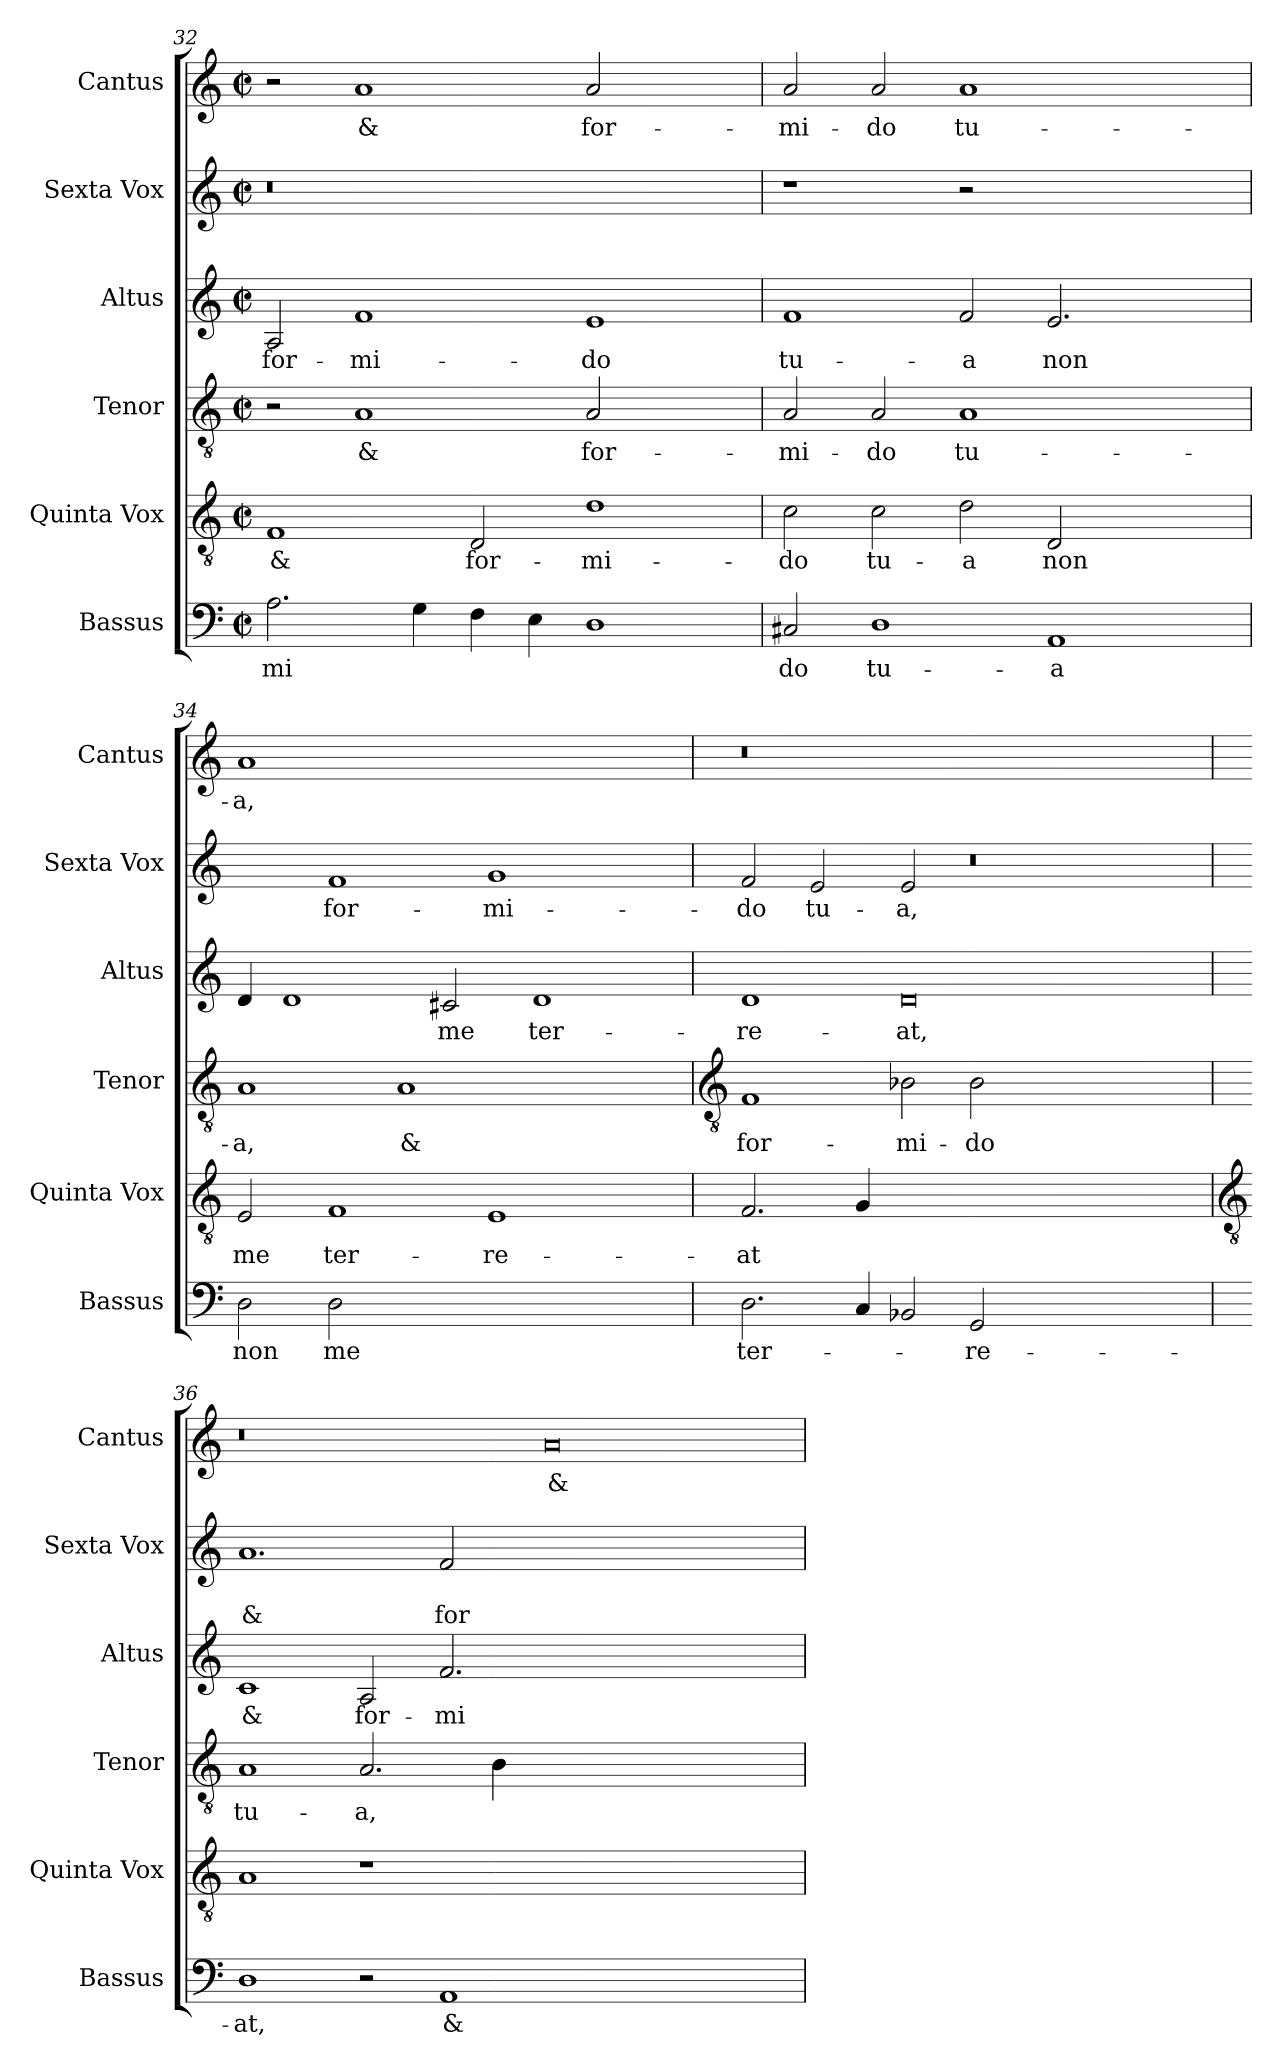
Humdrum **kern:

**kern	**text	**kern	**text	**kern	**text	**kern	**text	**kern	**text	**text	**kern	**text
*part6	*part6	*part5	*part5	*part4	*part4	*part3	*part3	*part2	*part2	*part2	*part1	*part1
*staff6	*staff6	*staff5	*staff5	*staff4	*staff4	*staff3	*staff3	*staff2	*staff2	*staff2	*staff1	*staff1
*I"Bassus	*	*I"Quinta Vox	*	*I"Tenor	*	*I"Altus	*	*I"Sexta Vox	*	*	*I"Cantus	*
*I'Bassus	*	*I'Quinta Vox	*	*I'Tenor	*	*I'Altus	*	*I'Sexta Vox	*	*	*I'Cantus	*
*clefF4	*	*clefGv2	*	*clefGv2	*	*clefG2	*	*clefG2	*	*	*clefG2	*
*k[]	*	*k[]	*	*k[]	*	*k[]	*	*k[]	*	*	*k[]	*
*C:	*	*C:	*	*C:	*	*C:	*	*C:	*	*	*C:	*
*M4/2	*	*M4/2	*	*M4/2	*	*M4/2	*	*M4/2	*	*	*M4/2	*
*met(c|)	*	*met(c|)	*	*met(c|)	*	*met(c|)	*	*met(c|)	*	*	*met(c|)	*
=32A	=32A	=32A	=32A	=32A	=32A	=32A	=32A	=32A	=32A	=32A	=32A	=32A
!	!LO:LY:b	!	!LO:LY:b	!	!	!	!LO:LY:b	!	!	!	!	!
*	*	*	*	*	*	*	*	*	*	*	*^	*
2.A	-mi	1F	&	2r	.	2A	for-	0r	.	.	2r	1ryy	.
!	!	!	!	!	!LO:LY:b	!	!LO:LY:b	!	!	!	!	!	!LO:LY:b
.	.	.	.	1A	&	1f	-mi-	.	.	.	1a	.	&
4G	.	.	.	.	.	.	.	.	.	.	.	.	.
!	!	!	!LO:LY:b	!	!	!	!	!	!	!	!	!	!
4F	.	2D	for-	.	.	.	.	.	.	.	.	2ryy	.
4E	.	.	.	.	.	.	.	.	.	.	.	.	.
!	!	!	!LO:LY:b	!	!LO:LY:b	!	!LO:LY:b	!	!	!	!	!	!LO:LY:b
1D	.	1d	-mi-	2A	for-	1e	-do	.	.	.	2a	2ryy	for-
.	.	.	.	2ryy	.	.	.	2ryy	.	.	2ryy	2ryy	.
=33A	=33A	=33A	=33A	=33A	=33A	=33A	=33A	=33A	=33A	=33A	=33A	=33A	=33A
!	!LO:LY:b	!	!LO:LY:b	!	!LO:LY:b	!	!LO:LY:b	!	!	!	!	!	!LO:LY:b
2C#X	do	2c	-do	2A	-mi-	1f	tu-	1r	.	.	2a	0ryy	-mi-
!	!LO:LY:b	!	!LO:LY:b	!	!LO:LY:b	!	!	!	!	!	!	!	!LO:LY:b
1D	tu-	2c	tu-	2A	-do	.	.	.	.	.	2a	.	-do
!	!	!	!LO:LY:b	!	!LO:LY:b	!	!LO:LY:b	!	!	!	!	!	!LO:LY:b
.	.	2d	-a	1A	tu-	2f	-a	2r	.	.	1a	.	tu-
!	!LO:LY:b	!	!LO:LY:b	!	!	!	!LO:LY:b	!	!LO:LY:b	!	!	!	!
1AA	-a	2D	non	.	.	2.e	non	[2ayy	&__	.	.	.	.
.	.	2ryy	.	2ryy	.	.	.	2ryy	.	.	2ryy	2ryy	.
.	.	.	.	.	.	4ryy	.	.	.	.	.	.	.
!!LO:LB:g=z	!!
=34A	=34A	=34A	=34A	=34A	=34A	=34A	=34A	=34A	=34A	=34A	=34A	=34A	=34A
!	!LO:LY:b	!	!LO:LY:b	!	!LO:LY:b	!	!	!	!	!LO:LY:b	!	!	!LO:LY:b
2D	non	2E	me	1A	-a,	4d	.	2ayy]	.	___	1a	0ryy	-a,
.	.	.	.	.	.	1d	.	.	.	.	.	.	.
!	!LO:LY:b	!	!LO:LY:b	!	!	!	!	!	!LO:LY:b	!	!	!	!
2D	me	1F	ter-	.	.	.	.	1f	for-	.	.	.	.
!	!	!	!	!	!LO:LY:b	!	!	!	!	!	!	!	!
1..ryy	.	.	.	1A	&	.	.	.	.	.	2.ryy	.	.
!	!	!	!	!	!	!	!LO:LY:b	!	!	!	!	!	!
.	.	.	.	.	.	2c#	me	.	.	.	.	.	.
!	!	!	!LO:LY:b	!	!	!	!	!	!LO:LY:b	!	!	!	!
.	.	1E	-re-	.	.	.	.	1g	-mi-	.	.	.	.
!	!	!	!	!	!	!	!LO:LY:b	!	!	!	!	!	!
.	.	.	.	.	.	1d	ter-	.	.	.	1ryy	.	.
.	.	.	.	2.ryy	.	.	.	.	.	.	.	2.ryy	.
.	.	4ryy	.	.	.	.	.	4ryy	.	.	.	.	.
!!LO:LB:g=z	!!
=35	=35	=35	=35	=35	=35	=35	=35	=35	=35	=35	=35	=35	=35
*	*	*	*	*clefGv2	*	*	*	*	*	*	*	*	*
!	!LO:LY:b	!	!LO:LY:b	!	!LO:LY:b	!	!LO:LY:b	!	!LO:LY:b	!	!	!	!
2.D	ter-	2.F	-at	1F	for-	1d	-re-	2f	-do	.	0r	0ryy	.
!	!	!	!	!	!	!	!	!	!LO:LY:b	!	!	!	!
.	.	.	.	.	.	.	.	2e	tu-	.	.	.	.
4C	.	4G	.	.	.	.	.	.	.	.	.	.	.
!	!	!	!	!	!LO:LY:b	!	!LO:LY:b	!	!LO:LY:b	!	!	!	!
2BB-X	.	0ryy	.	2B-	-mi-	0d	-at,	2e	-a,	.	.	.	.
!	!LO:LY:b	!	!	!	!LO:LY:b	!	!	!	!	!	!	!	!
2GG	-re-	.	.	2B-	-do	.	.	0r	.	.	.	.	.
1.ryy	.	.	.	1.ryy	.	.	.	.	.	.	1.ryy	1.ryy	.
.	.	2ryy	.	.	.	2ryy	.	.	.	.	.	.	.
!!LO:LB:g=z	!!
=36	=36	=36	=36	=36	=36	=36	=36	=36	=36	=36	=36	=36	=36
*	*	*clefGv2	*	*	*	*	*	*	*	*	*	*	*
!	!LO:LY:b	!	!	!	!LO:LY:b	!	!LO:LY:b	!	!	!LO:LY:b	!	!	!
1D	-at,	1A	.	1A	tu-	1c	&	1.a	.	&	0r	0ryy	.
!	!	!	!	!	!LO:LY:b	!	!LO:LY:b	!	!	!	!	!	!
2r	.	1r	.	2.A	-a,	2A	for-	.	.	.	.	.	.
!	!LO:LY:b	!	!	!	!	!	!LO:LY:b	!	!	!LO:LY:b	!	!	!
1AA	&	.	.	.	.	2.f	-mi-	2f	.	for-	.	.	.
.	.	.	.	4B	.	.	.	.	.	.	.	.	.
!	!	!	!	!	!	!	!	!	!	!	!	!	!LO:LY:b
.	.	0ryy	.	0ryy	.	.	.	0ryy	.	.	0a	0ryy	&
.	.	.	.	.	.	1..ryy	.	.	.	.	.	.	.
1.ryy	.	.	.	.	.	.	.	.	.	.	.	.	.
*	*	*	*	*	*	*	*	*	*	*	*v	*v	*
=	=	=	=	=	=	=	=	=	=	=	=	=
*-	*-	*-	*-	*-	*-	*-	*-	*-	*-	*-	*-	*-
